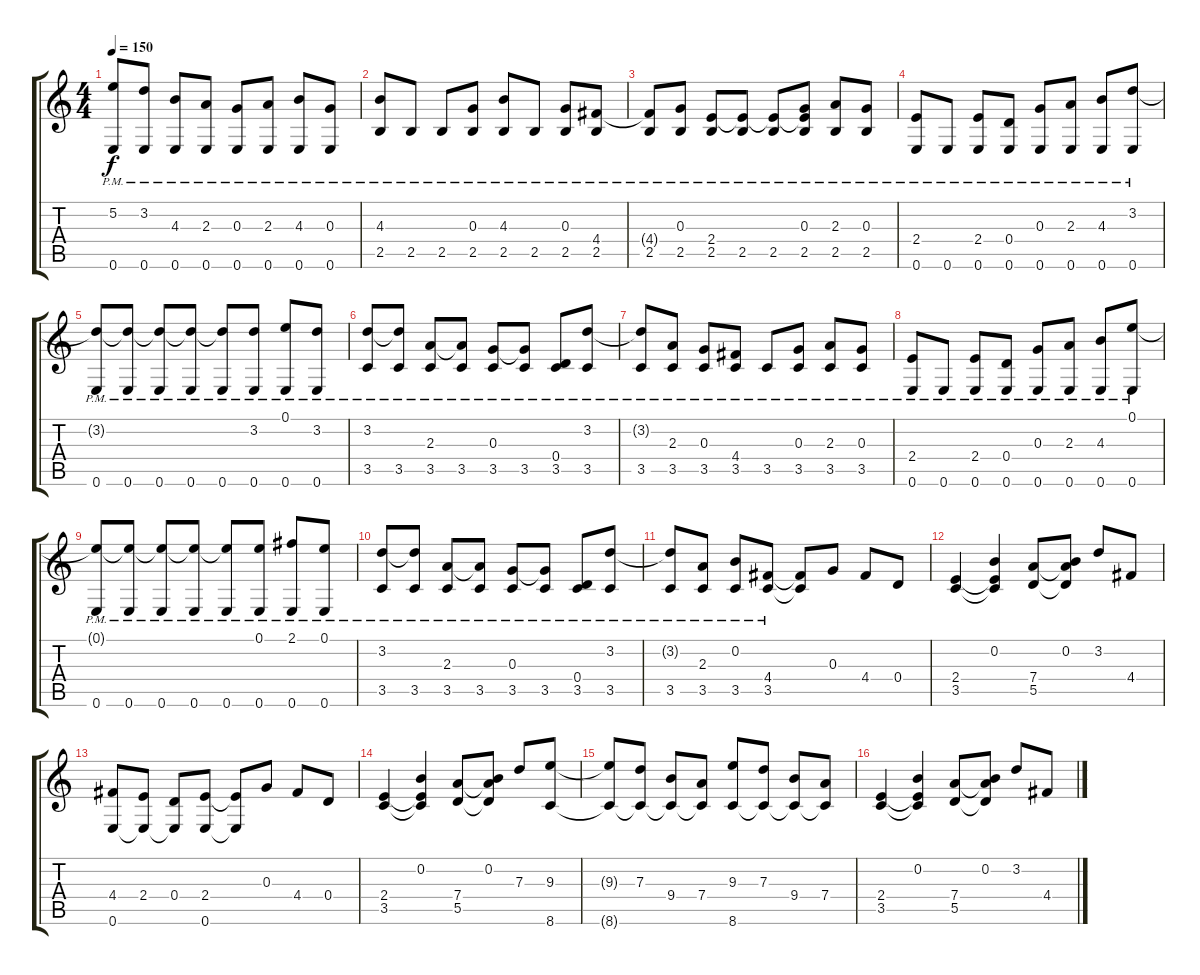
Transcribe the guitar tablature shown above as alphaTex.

\track "" {instrument acousticguitarsteel}
\staff {score tabs}
\tuning (E4 B3 G3 D3 A2 E2) {hide}
\ts (4 4)
\tempo 150
\clef g2
\ks c
(5.2 0.6{pm}).8{dy f} (3.2 0.6{pm}).8 (4.3 0.6{pm}).8 (2.3 0.6{pm}).8 (0.3 0.6{pm}).8 (2.3 0.6{pm}).8 (4.3 0.6{pm}).8 (0.3 0.6{pm}).8 |
(4.3 2.5{pm}).8 2.5{pm}.8 2.5{pm}.8 (0.3 2.5{pm}).8 (4.3 2.5{pm}).8 2.5{pm}.8 (0.3 2.5{pm}).8 (4.4 2.5{pm}).8 |
(4.4{t} 2.5{pm}).8 (0.3 2.5{pm}).8 (2.4 2.5{pm}).8 (2.4{t} 2.5{pm}).8 (2.4{t} 2.5{pm}).8 (0.3 2.4{t} 2.5{pm}).8 (2.3 2.5{pm}).8 (0.3 2.5{pm}).8 |
(2.4 0.6{pm}).8 0.6{pm}.8 (2.4 0.6{pm}).8 (0.4 0.6{pm}).8 (0.3 0.6{pm}).8 (2.3 0.6{pm}).8 (4.3 0.6{pm}).8 (3.2 0.6{pm}).8 |
(3.2{t} 0.6{pm}).8 (3.2{t} 0.6{pm}).8 (3.2{t} 0.6{pm}).8 (3.2{t} 0.6{pm}).8 (3.2{t} 0.6{pm}).8 (3.2 0.6{pm}).8 (0.1 0.6{pm}).8 (3.2 0.6{pm}).8 |
(3.2 3.5{pm}).8 (3.2{t} 3.5{pm}).8 (2.3 3.5{pm}).8 (2.3{t} 3.5{pm}).8 (0.3 3.5{pm}).8 (0.3{t} 3.5{pm}).8 (0.4 3.5{pm}).8 (3.2 3.5{pm}).8 |
(3.2{t} 3.5{pm}).8 (2.3 3.5{pm}).8 (0.3 3.5{pm}).8 (4.4 3.5{pm}).8 3.5{pm}.8 (0.3 3.5{pm}).8 (2.3 3.5{pm}).8 (0.3 3.5{pm}).8 |
(2.4 0.6{pm}).8 0.6{pm}.8 (2.4 0.6{pm}).8 (0.4 0.6{pm}).8 (0.3 0.6{pm}).8 (2.3 0.6{pm}).8 (4.3 0.6{pm}).8 (0.1 0.6{pm}).8 |
(0.1{t} 0.6{pm}).8 (0.1{t} 0.6{pm}).8 (0.1{t} 0.6{pm}).8 (0.1{t} 0.6{pm}).8 (0.1{t} 0.6{pm}).8 (0.1 0.6{pm}).8 (2.1 0.6{pm}).8 (0.1 0.6{pm}).8 |
(3.2 3.5{pm}).8 (3.2{t} 3.5{pm}).8 (2.3 3.5{pm}).8 (2.3{t} 3.5{pm}).8 (0.3 3.5{pm}).8 (0.3{t} 3.5{pm}).8 (0.4 3.5{pm}).8 (3.2 3.5{pm}).8 |
(3.2{t} 3.5{pm}).8 (2.3 3.5{pm}).8 (0.2 3.5{pm}).8 (4.4 3.5{pm}).8 (4.4{t} 3.5{t}).8 0.3.8 4.4.8 0.4.8 |
(2.4 3.5).4 (0.2 2.4{t} 3.5{t}).4 (7.4 5.5).8 (0.2 7.4{t} 5.5{t}).8 3.2.8 4.4.8 |
(4.4 0.6).8 (2.4 0.6{t}).8 (0.4 0.6{t}).8 (2.4 0.6).8 (2.4{t} 0.6{t}).8 0.3.8 4.4.8 0.4.8 |
(2.4 3.5).4 (0.2 2.4{t} 3.5{t}).4 (7.4 5.5).8 (0.2 7.4{t} 5.5{t}).8 7.3.8 (9.3 8.6).8 |
(9.3{t} 8.6{t}).8 (7.3 8.6{t}).8 (9.4 8.6{t}).8 (7.4 8.6{t}).8 (9.3 8.6).8 (7.3 8.6{t}).8 (9.4 8.6{t}).8 (7.4 8.6{t}).8 |
(2.4 3.5).4 (0.2 2.4{t} 3.5{t}).4 (7.4 5.5).8 (0.2 7.4{t} 5.5{t}).8 3.2.8 4.4.8
